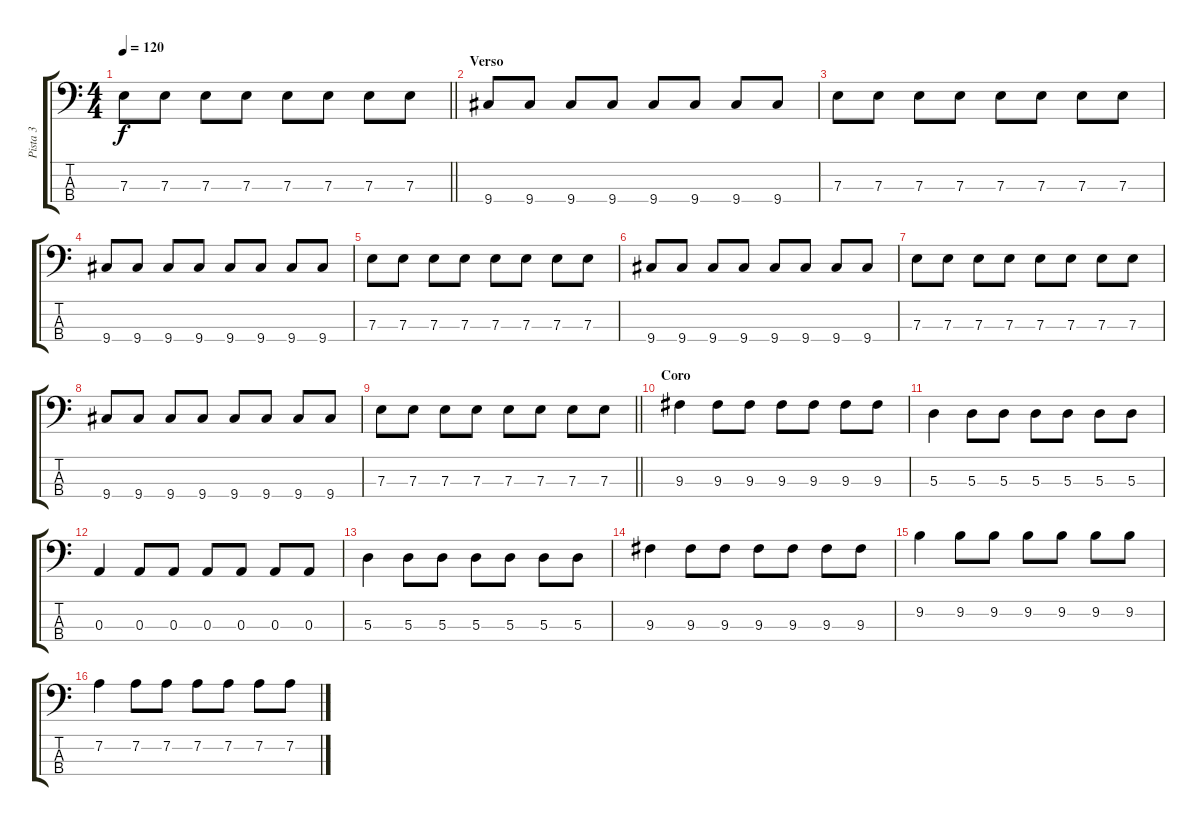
\track ("Pista 3" "Pista 3") {instrument electricbassfinger}
\staff {score tabs}
\tuning (G2 D2 A1 E1) {hide}
\ts (4 4)
\tempo 120
\clef f4
\barLineRight lightlight
\ks c
7.3.8{dy f} 7.3.8 7.3.8 7.3.8 7.3.8 7.3.8 7.3.8 7.3.8 |
\section ("" "Verso")
9.4.8 9.4.8 9.4.8 9.4.8 9.4.8 9.4.8 9.4.8 9.4.8 |
7.3.8 7.3.8 7.3.8 7.3.8 7.3.8 7.3.8 7.3.8 7.3.8 |
9.4.8 9.4.8 9.4.8 9.4.8 9.4.8 9.4.8 9.4.8 9.4.8 |
7.3.8 7.3.8 7.3.8 7.3.8 7.3.8 7.3.8 7.3.8 7.3.8 |
9.4.8 9.4.8 9.4.8 9.4.8 9.4.8 9.4.8 9.4.8 9.4.8 |
7.3.8 7.3.8 7.3.8 7.3.8 7.3.8 7.3.8 7.3.8 7.3.8 |
9.4.8 9.4.8 9.4.8 9.4.8 9.4.8 9.4.8 9.4.8 9.4.8 |
\barLineRight lightlight
7.3.8 7.3.8 7.3.8 7.3.8 7.3.8 7.3.8 7.3.8 7.3.8 |
\section ("" "Coro")
9.3.4 9.3.8 9.3.8 9.3.8 9.3.8 9.3.8 9.3.8 |
5.3.4 5.3.8 5.3.8 5.3.8 5.3.8 5.3.8 5.3.8 |
0.3.4 0.3.8 0.3.8 0.3.8 0.3.8 0.3.8 0.3.8 |
5.3.4 5.3.8 5.3.8 5.3.8 5.3.8 5.3.8 5.3.8 |
9.3.4 9.3.8 9.3.8 9.3.8 9.3.8 9.3.8 9.3.8 |
9.2.4 9.2.8 9.2.8 9.2.8 9.2.8 9.2.8 9.2.8 |
7.2.4 7.2.8 7.2.8 7.2.8 7.2.8 7.2.8 7.2.8
